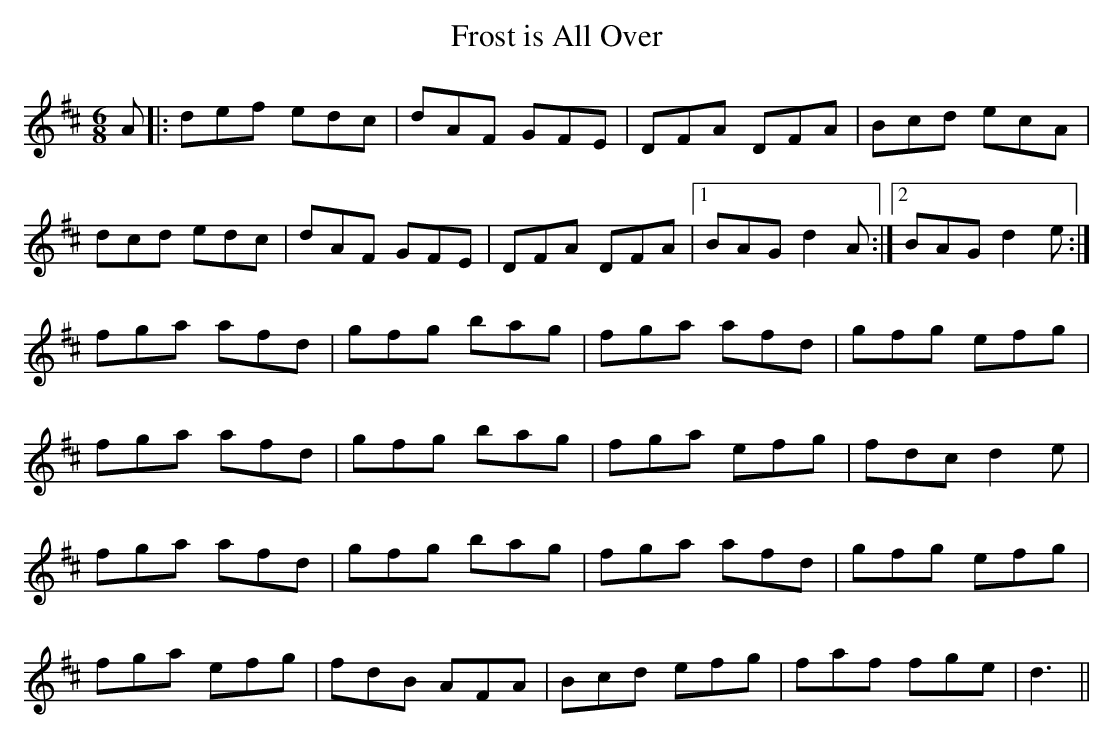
X:1
T:Frost is All Over
M:6/8
L:1/8
K:D
A|:def edc|dAF GFE|DFA DFA|Bcd ecA|
dcd edc|dAF GFE|DFA DFA|1 BAG d2A:|2 BAG d2e:|
fga afd|gfg bag|fga afd|gfg efg|
fga afd|gfg bag|fga efg|fdc d2e|
fga afd|gfg bag|fga afd|gfg efg|
fga efg|fdB AFA|Bcd efg|faf fge|d3||
